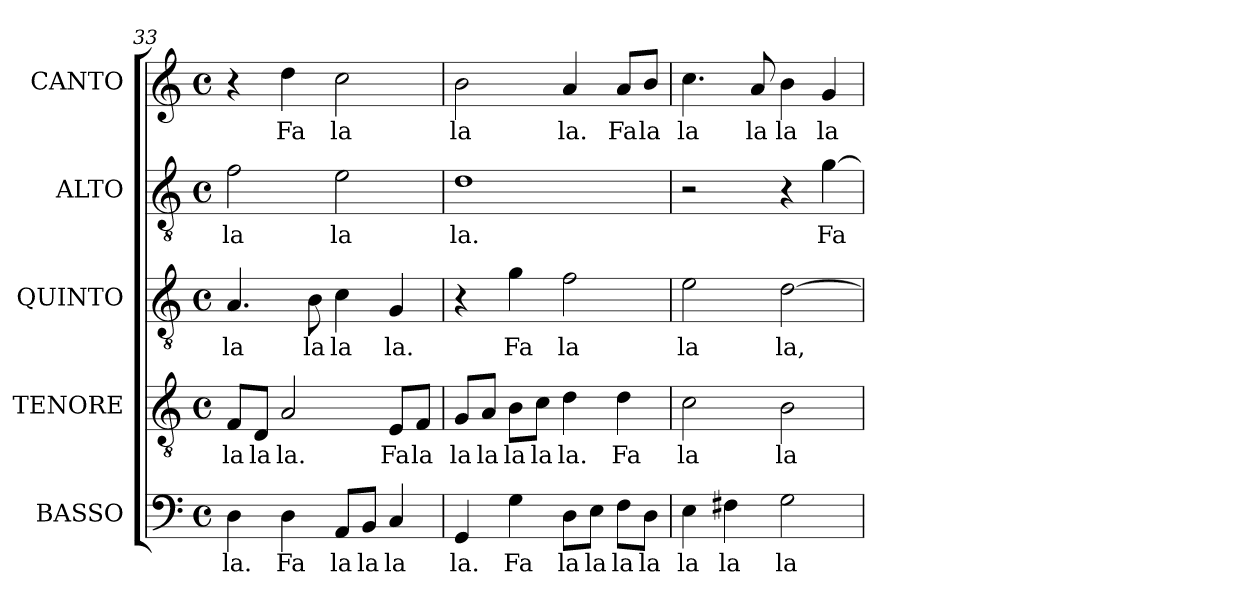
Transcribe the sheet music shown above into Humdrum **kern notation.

**kern	**text	**kern	**text	**kern	**text	**kern	**text	**kern	**text
*part5	*part5	*part4	*part4	*part3	*part3	*part2	*part2	*part1	*part1
*staff5	*staff5	*staff4	*staff4	*staff3	*staff3	*staff2	*staff2	*staff1	*staff1
*I"BASSO	*	*I"TENORE	*	*I"QUINTO	*	*I"ALTO	*	*I"CANTO	*
*I'B	*	*I'T	*	*	*	*I'A.	*	*	*
*clefF4	*	*clefGv2	*	*clefGv2	*	*clefGv2	*	*clefG2	*
*	*	*ITrd7c12	*	*ITrd7c12	*	*ITrd7c12	*	*	*
*k[]	*	*k[]	*	*k[]	*	*k[]	*	*k[]	*
*C:	*	*C:	*	*C:	*	*C:	*	*C:	*
*M4/4	*	*M4/4	*	*M4/4	*	*M4/4	*	*M4/4	*
*met(c)	*	*met(c)	*	*met(c)	*	*met(c)	*	*met(c)	*
=33	=33	=33	=33	=33	=33	=33	=33	=33	=33
!	!LO:LY:b:color=#000000	!	!	!	!	!	!	!	!
!	!	!	!LO:LY:b:color=#000000	!	!	!	!	!	!
!	!	!	!	!	!LO:LY:b:color=#000000	!	!	!	!
!	!	!	!	!	!	!	!LO:LY:b:color=#000000	!	!
4Di\	la.	8FFi/L	la	4.AAi/	la	2Fi\	la	4r	.
!	!	!	!LO:LY:b:color=#000000	!	!	!	!	!	!
.	.	8DDi/J	la	.	.	.	.	.	.
!	!LO:LY:b:color=#000000	!	!	!	!	!	!	!	!
!	!	!	!LO:LY:b:color=#000000	!	!	!	!	!	!
!	!	!	!	!	!	!	!	!	!LO:LY:b:color=#000000
4Di\	Fa	2AAi/	la.	.	.	.	.	4ddi\	Fa
!	!	!	!	!	!LO:LY:b:color=#000000	!	!	!	!
.	.	.	.	8BBi\	la	.	.	.	.
!	!LO:LY:b:color=#000000	!	!	!	!	!	!	!	!
!	!	!	!	!	!LO:LY:b:color=#000000	!	!	!	!
!	!	!	!	!	!	!	!LO:LY:b:color=#000000	!	!
!	!	!	!	!	!	!	!	!	!LO:LY:b:color=#000000
8AAi/L	la	.	.	4Ci\	la	2Ei\	la	2cci\	la
!	!LO:LY:b:color=#000000	!	!	!	!	!	!	!	!
8BBi/J	la	.	.	.	.	.	.	.	.
!	!LO:LY:b:color=#000000	!	!	!	!	!	!	!	!
!	!	!	!LO:LY:b:color=#000000	!	!	!	!	!	!
!	!	!	!	!	!LO:LY:b:color=#000000	!	!	!	!
4Ci/	la	8EEi/L	Fa	4GGi/	la.	.	.	.	.
!	!	!	!LO:LY:b:color=#000000	!	!	!	!	!	!
.	.	8FFi/J	la	.	.	.	.	.	.
=34	=34	=34	=34	=34	=34	=34	=34	=34	=34
!	!LO:LY:b:color=#000000	!	!	!	!	!	!	!	!
!	!	!	!LO:LY:b:color=#000000	!	!	!	!	!	!
!	!	!	!	!	!	!	!LO:LY:b:color=#000000	!	!
!	!	!	!	!	!	!	!	!	!LO:LY:b:color=#000000
4GGi/	la.	8GGi/L	la	4r	.	1Di	la.	2bi\	la
!	!	!	!LO:LY:b:color=#000000	!	!	!	!	!	!
.	.	8AAi/J	la	.	.	.	.	.	.
!	!LO:LY:b:color=#000000	!	!	!	!	!	!	!	!
!	!	!	!LO:LY:b:color=#000000	!	!	!	!	!	!
!	!	!	!	!	!LO:LY:b:color=#000000	!	!	!	!
4Gi\	Fa	8BBi\L	la	4Gi\	Fa	.	.	.	.
!	!	!	!LO:LY:b:color=#000000	!	!	!	!	!	!
.	.	8Ci\J	la	.	.	.	.	.	.
!	!LO:LY:b:color=#000000	!	!	!	!	!	!	!	!
!	!	!	!LO:LY:b:color=#000000	!	!	!	!	!	!
!	!	!	!	!	!LO:LY:b:color=#000000	!	!	!	!
!	!	!	!	!	!	!	!	!	!LO:LY:b:color=#000000
8Di\L	la	4Di\	la.	2Fi\	la	.	.	4ai/	la.
!	!LO:LY:b:color=#000000	!	!	!	!	!	!	!	!
8Ei\J	la	.	.	.	.	.	.	.	.
!	!LO:LY:b:color=#000000	!	!	!	!	!	!	!	!
!	!	!	!LO:LY:b:color=#000000	!	!	!	!	!	!
!	!	!	!	!	!	!	!	!	!LO:LY:b:color=#000000
8Fi\L	la	4Di\	Fa	.	.	.	.	8ai/L	Fa
!	!LO:LY:b:color=#000000	!	!	!	!	!	!	!	!
!	!	!	!	!	!	!	!	!	!LO:LY:b:color=#000000
8Di\J	la	.	.	.	.	.	.	8bi/J	la
=35	=35	=35	=35	=35	=35	=35	=35	=35	=35
!	!LO:LY:b:color=#000000	!	!	!	!	!	!	!	!
!	!	!	!LO:LY:b:color=#000000	!	!	!	!	!	!
!	!	!	!	!	!LO:LY:b:color=#000000	!	!	!	!
!	!	!	!	!	!	!	!	!	!LO:LY:b:color=#000000
4Ei\	la	2Ci\	la	2Ei\	la	2r	.	4.cci\	la
!	!LO:LY:b:color=#000000	!	!	!	!	!	!	!	!
4F#Xi\	la	.	.	.	.	.	.	.	.
!	!	!	!	!	!	!	!	!	!LO:LY:b:color=#000000
.	.	.	.	.	.	.	.	8ai/	la
!	!LO:LY:b:color=#000000	!	!	!	!	!	!	!	!
!	!	!	!LO:LY:b:color=#000000	!	!	!	!	!	!
!	!	!	!	!	!LO:LY:b:color=#000000	!	!	!	!
!	!	!	!	!	!	!	!	!	!LO:LY:b:color=#000000
2Gi\	la	2BBi\	la	[>2Di\	la,	4r	.	4bi\	la
!	!	!	!	!	!	!	!LO:LY:b:color=#000000	!	!
!	!	!	!	!	!	!	!	!	!LO:LY:b:color=#000000
.	.	.	.	.	.	[>4Gi\	Fa	4gi/	la
=	=	=	=	=	=	=	=	=	=
*-	*-	*-	*-	*-	*-	*-	*-	*-	*-
